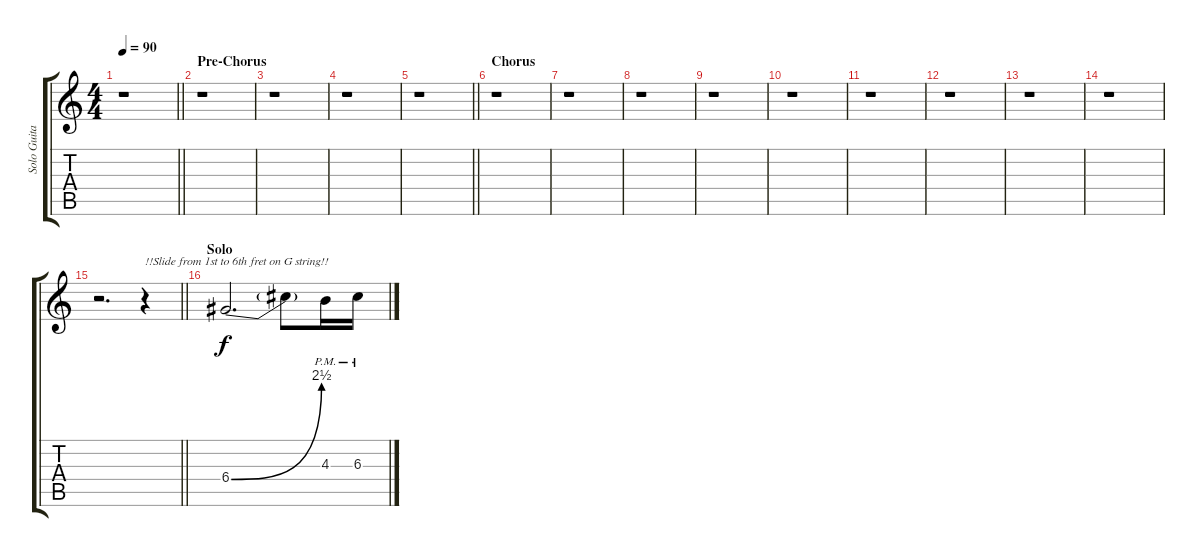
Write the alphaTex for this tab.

\track ("Solo Guitar" "Solo Guita") {instrument overdrivenguitar}
\staff {score tabs}
\tuning (E4 B3 G3 D3 A2 E2) {hide}
\ts (4 4)
\tempo 90
\clef g2
\barLineRight lightlight
\ks c
r.1{dy f} |
\section ("" "Pre-Chorus")
r.1 |
r.1 |
r.1 |
\barLineRight lightlight
r.1 |
\section ("" "Chorus")
r.1 |
r.1 |
r.1 |
r.1 |
r.1 |
r.1 |
r.1 |
r.1 |
r.1 |
\barLineRight lightlight
r.2{d} r.4{txt "!!Slide from 1st to 6th fret on G string!!"} |
\section ("" "Solo")
6.4{be (bend 0 0 60 10)}.2{d} 6.4{t}.8 4.3{pm}.16 6.3{pm}.16
